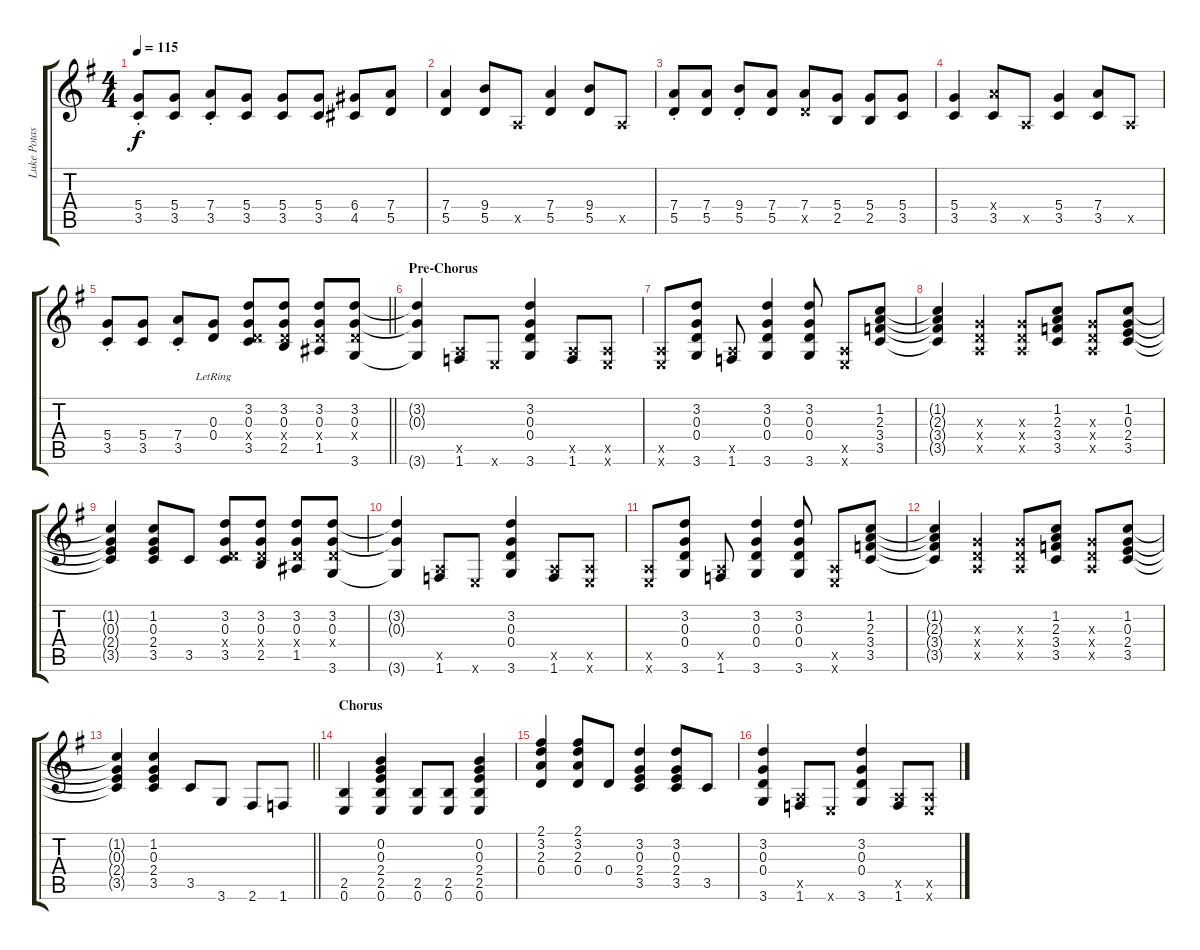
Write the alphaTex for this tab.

\track ("Luke Potashnick" "Luke Potas") {instrument overdrivenguitar}
\staff {score tabs}
\tuning (E4 B3 G3 D3 A2 E2) {hide}
\ts (4 4)
\tempo 115
\clef g2
\ks g
(5.4{st} 3.5{st}).8{dy f} (5.4 3.5).8 (7.4{st} 3.5{st}).8 (5.4 3.5).8 (5.4 3.5).8 (5.4 3.5).8 (6.4 4.5).8 (7.4 5.5).8 |
(7.4 5.5).4 (9.4 5.5).8 0.5{x}.8 (7.4 5.5).4 (9.4 5.5).8 0.5{x}.8 |
(7.4{st} 5.5{st}).8 (7.4 5.5).8 (9.4{st} 5.5{st}).8 (7.4 5.5).8 (7.4 5.5{x}).8 (5.4 2.5).8 (5.4 2.5).8 (5.4 3.5).8 |
(5.4 3.5).4 (7.4{x} 3.5).8 0.5{x}.8 (5.4 3.5).4 (7.4 3.5).8 0.5{x}.8 |
\barLineRight lightlight
(5.4{st} 3.5{st}).8 (5.4 3.5).8 (7.4{st} 3.5{st}).8 (0.3{lr} 0.4).8 (3.2 0.3 0.4{x} 3.5).8 (3.2 0.3 0.4{x} 2.5).8 (3.2 0.3 0.4{x} 1.5).8 (3.2 0.3 0.4{x} 3.6).8 |
\section ("" "Pre-Chorus")
(3.2{t} 0.3{t} 3.6{t}).4 (0.5{x} 1.6).8 0.6{x}.8 (3.2 0.3 0.4 3.6).4 (0.5{x} 1.6).8 (0.5{x} 0.6{x}).8 |
(0.5{x} 0.6{x}).8 (3.2 0.3 0.4 3.6).8 (0.5{x} 1.6).8 (3.2 0.3 0.4 3.6).4 (3.2 0.3 0.4 3.6).8 (0.5{x} 0.6{x}).8 (1.2 2.3 3.4 3.5).8 |
(1.2{t} 2.3{t} 3.4{t} 3.5{t}).4 (0.3{x} 0.4{x} 0.5{x}).4 (0.3{x} 0.4{x} 0.5{x}).8 (1.2 2.3 3.4 3.5).8 (0.3{x} 0.4{x} 0.5{x}).8 (1.2 0.3 2.4 3.5).8 |
(1.2{t} 0.3{t} 2.4{t} 3.5{t}).4 (1.2 0.3 2.4 3.5).8 3.5.8 (3.2 0.3 0.4{x} 3.5).8 (3.2 0.3 0.4{x} 2.5).8 (3.2 0.3 0.4{x} 1.5).8 (3.2 0.3 0.4{x} 3.6).8 |
(3.2{t} 0.3{t} 3.6{t}).4 (0.5{x} 1.6).8 0.6{x}.8 (3.2 0.3 0.4 3.6).4 (0.5{x} 1.6).8 (0.5{x} 0.6{x}).8 |
(0.5{x} 0.6{x}).8 (3.2 0.3 0.4 3.6).8 (0.5{x} 1.6).8 (3.2 0.3 0.4 3.6).4 (3.2 0.3 0.4 3.6).8 (0.5{x} 0.6{x}).8 (1.2 2.3 3.4 3.5).8 |
(1.2{t} 2.3{t} 3.4{t} 3.5{t}).4 (0.3{x} 0.4{x} 0.5{x}).4 (0.3{x} 0.4{x} 0.5{x}).8 (1.2 2.3 3.4 3.5).8 (0.3{x} 0.4{x} 0.5{x}).8 (1.2 0.3 2.4 3.5).8 |
\barLineRight lightlight
(1.2{t} 0.3{t} 2.4{t} 3.5{t}).4 (1.2 0.3 2.4 3.5).4 3.5.8 3.6.8 2.6.8 1.6.8 |
\section ("" "Chorus")
(2.5 0.6).4 (0.2 0.3 2.4 2.5 0.6).4 (2.5 0.6).8 (2.5 0.6).8 (0.2 0.3 2.4 2.5 0.6).4 |
(2.1 3.2 2.3 0.4).4 (2.1 3.2 2.3 0.4).8 0.4.8 (3.2 0.3 2.4 3.5).4 (3.2 0.3 2.4 3.5).8 3.5.8 |
(3.2 0.3 0.4 3.6).4 (0.5{x} 1.6).8 0.6{x}.8 (3.2 0.3 0.4 3.6).4 (0.5{x} 1.6).8 (0.5{x} 0.6{x}).8
